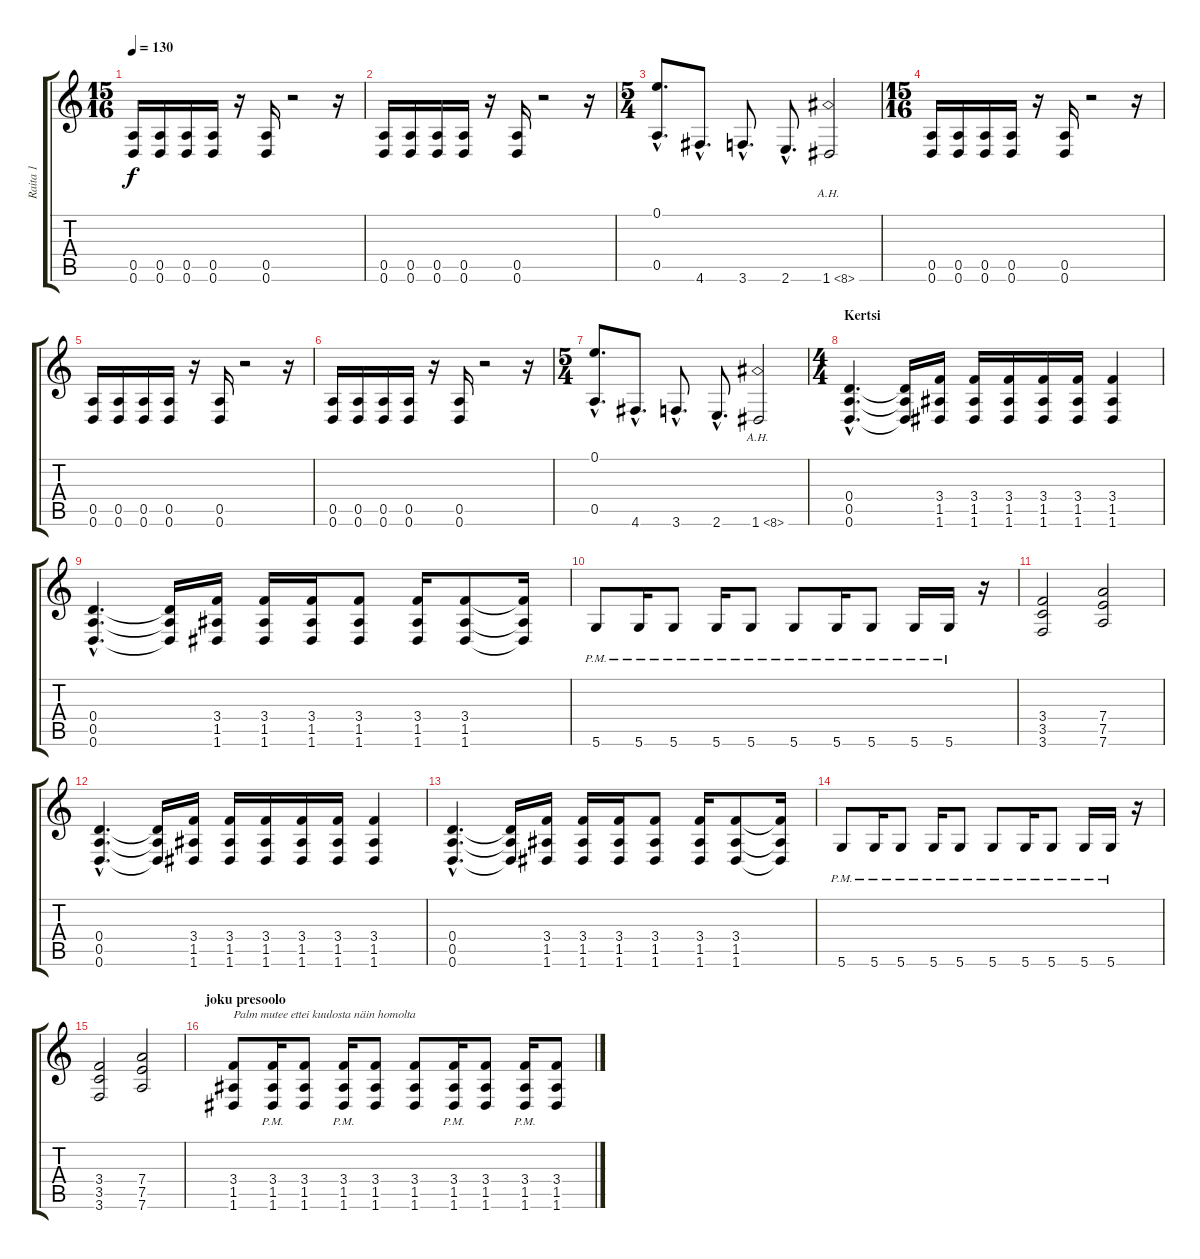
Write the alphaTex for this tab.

\track ("Raita 1" "Raita 1") {instrument distortionguitar}
\staff {score tabs}
\tuning (E4 B3 G3 D3 A2 D2) {hide}
\ts (15 16)
\tempo 130
\clef g2
\ks c
(0.5 0.6).16{dy f} (0.5 0.6).16 (0.5 0.6).16 (0.5 0.6).16 r.16 (0.5 0.6).16 r.2 r.16 |
(0.5 0.6).16 (0.5 0.6).16 (0.5 0.6).16 (0.5 0.6).16 r.16 (0.5 0.6).16 r.2 r.16 |
\ts (5 4)
(0.1{hac} 0.5{hac}).8{d} 4.6{hac}.8{d} 3.6{hac}.8{d} 2.6{hac}.8{d} 1.6{ah 7}.2 |
\ts (15 16)
(0.5 0.6).16 (0.5 0.6).16 (0.5 0.6).16 (0.5 0.6).16 r.16 (0.5 0.6).16 r.2 r.16 |
(0.5 0.6).16 (0.5 0.6).16 (0.5 0.6).16 (0.5 0.6).16 r.16 (0.5 0.6).16 r.2 r.16 |
(0.5 0.6).16 (0.5 0.6).16 (0.5 0.6).16 (0.5 0.6).16 r.16 (0.5 0.6).16 r.2 r.16 |
\ts (5 4)
(0.1{hac} 0.5{hac}).8{d} 4.6{hac}.8{d} 3.6{hac}.8{d} 2.6{hac}.8{d} 1.6{ah 7}.2 |
\ts (4 4)
\section ("" "Kertsi")
(0.4{hac} 0.5{hac} 0.6{hac}).4{d} (0.4{t} 0.5{t} 0.6{t}).16 (3.4 1.5 1.6).16 (3.4 1.5 1.6).16 (3.4 1.5 1.6).16 (3.4 1.5 1.6).16 (3.4 1.5 1.6).16 (3.4 1.5 1.6).4 |
(0.4{hac} 0.5{hac} 0.6{hac}).4{d} (0.4{t} 0.5{t} 0.6{t}).16 (3.4 1.5 1.6).16 (3.4 1.5 1.6).16 (3.4 1.5 1.6).16 (3.4 1.5 1.6).8 (3.4 1.5 1.6).16 (3.4 1.5 1.6).8 (3.4{t} 1.5{t} 1.6{t}).16 |
5.6{pm}.8 5.6{pm}.16 5.6{pm}.8 5.6{pm}.16 5.6{pm}.8 5.6{pm}.8 5.6{pm}.16 5.6{pm}.8 5.6{pm}.16 5.6{pm}.16 r.16 |
(3.4 3.5 3.6).2 (7.4 7.5 7.6).2 |
(0.4{hac} 0.5{hac} 0.6{hac}).4{d} (0.4{t} 0.5{t} 0.6{t}).16 (3.4 1.5 1.6).16 (3.4 1.5 1.6).16 (3.4 1.5 1.6).16 (3.4 1.5 1.6).16 (3.4 1.5 1.6).16 (3.4 1.5 1.6).4 |
(0.4{hac} 0.5{hac} 0.6{hac}).4{d} (0.4{t} 0.5{t} 0.6{t}).16 (3.4 1.5 1.6).16 (3.4 1.5 1.6).16 (3.4 1.5 1.6).16 (3.4 1.5 1.6).8 (3.4 1.5 1.6).16 (3.4 1.5 1.6).8 (3.4{t} 1.5{t} 1.6{t}).16 |
5.6{pm}.8 5.6{pm}.16 5.6{pm}.8 5.6{pm}.16 5.6{pm}.8 5.6{pm}.8 5.6{pm}.16 5.6{pm}.8 5.6{pm}.16 5.6{pm}.16 r.16 |
(3.4 3.5 3.6).2 (7.4 7.5 7.6).2 |
\section ("" "joku presoolo")
(3.4 1.5 1.6).8{txt "Palm mutee ettei kuulosta näin homolta"} (3.4{pm} 1.5 1.6).16 (3.4 1.5 1.6).8 (3.4{pm} 1.5 1.6).16 (3.4 1.5 1.6).8 (3.4 1.5 1.6).8 (3.4{pm} 1.5 1.6).16 (3.4 1.5 1.6).8 (3.4{pm} 1.5 1.6).16 (3.4 1.5 1.6).8
